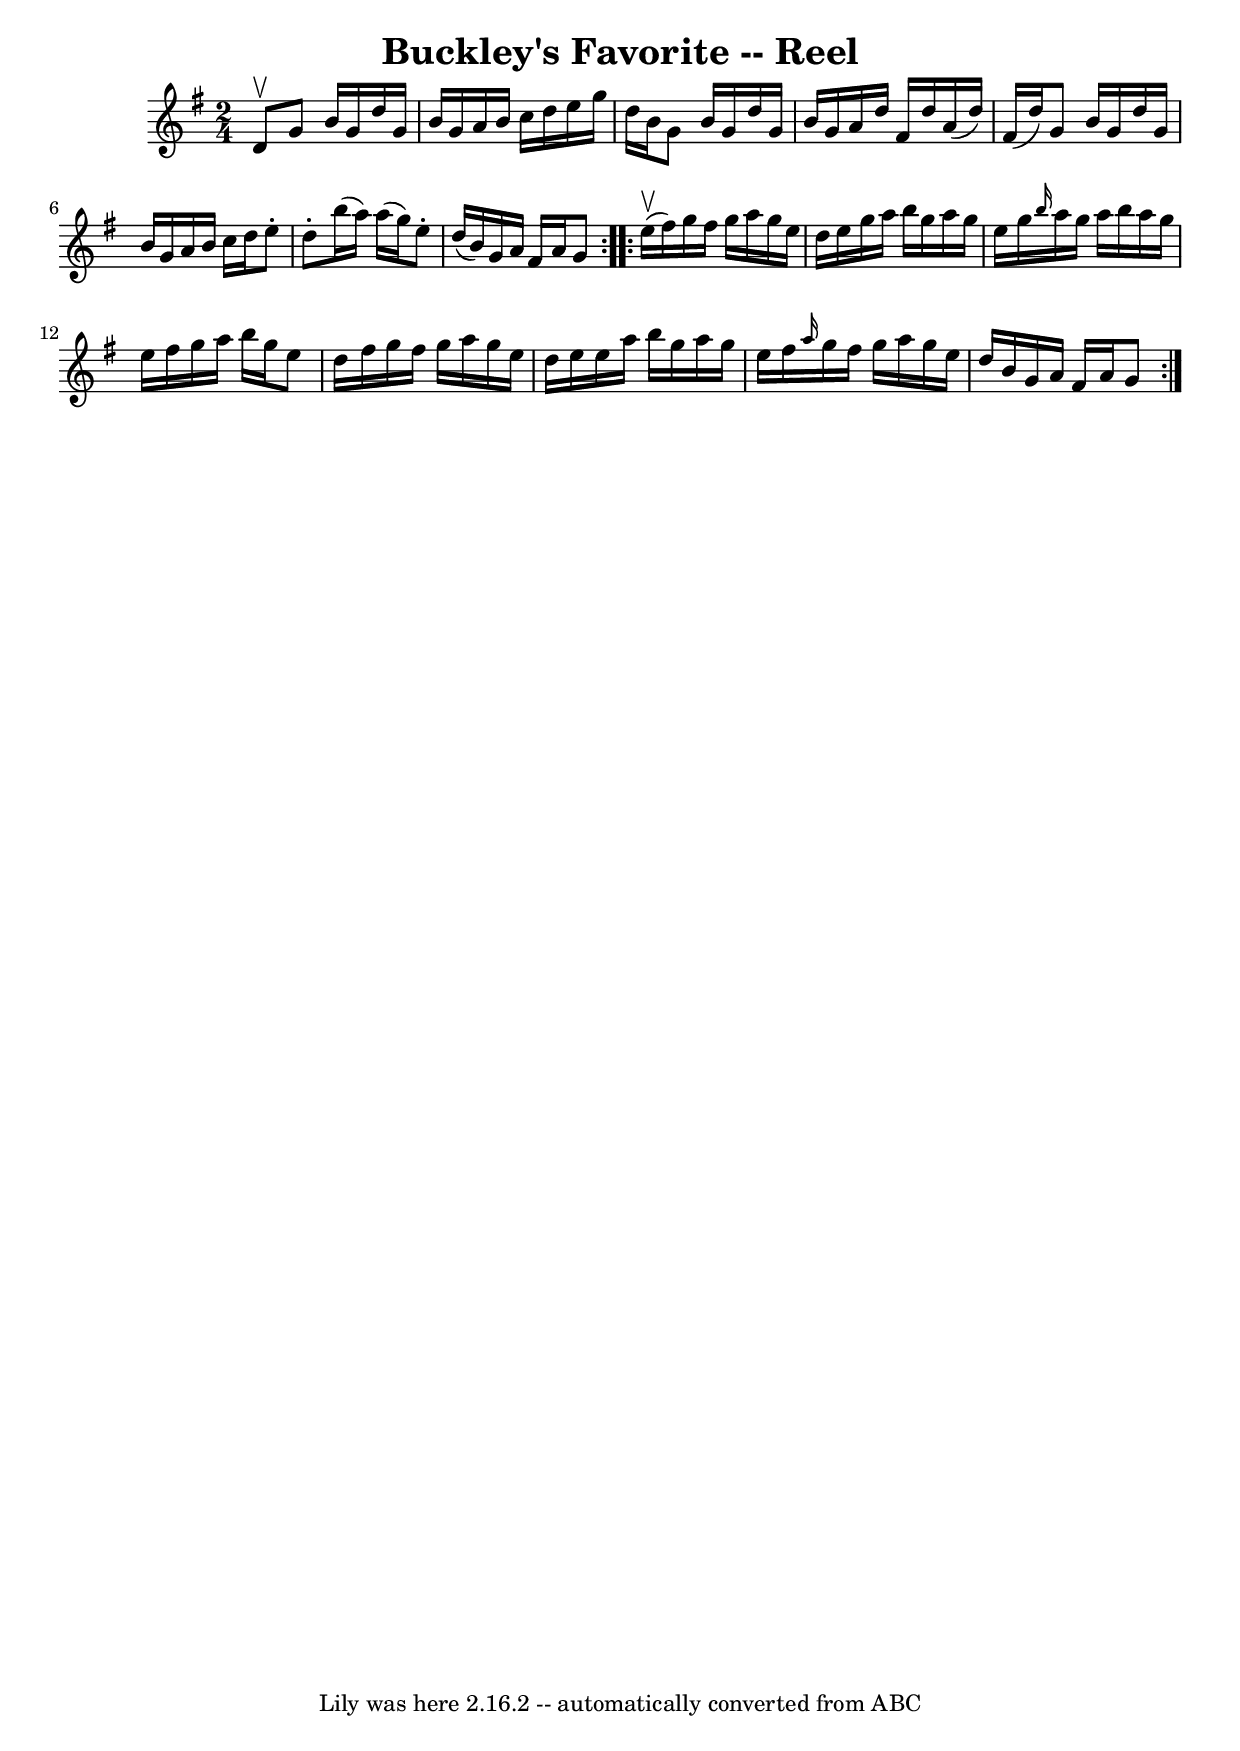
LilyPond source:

\version "2.16.2"
\include "Mammoth.ily"
\header {
  %% book = "Ryan's Mammoth Collection"
  crossRefNumber = "1"
  footnotes = ""
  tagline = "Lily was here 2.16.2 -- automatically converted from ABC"
  title = "Buckley's Favorite -- Reel"

}
voicedefault =  {



  \repeat volta 2 {

    \time 2/4 
    \key g \major     d'8^\upbow  |
    g'8 b'16 g'16 d''16        g'16 b'16 g'16   |
    a'16 b'16 c''16 d''16 e''16         g''16 d''16 b'16   |
    g'8 b'16 g'16 d''16 g'16 b'16      g'16   |
    a'16 d''16 fis'16 d''16 a'16 (d''16)        fis'16 (d''16)  |
    g'8 b'16 g'16 d''16 g'16 b'16       g'16   |
    a'16 b'16 c''16 d''16 e''8-. d''8-. |
         b''16 (a''16) a''16 (g''16) e''8-. d''16 (b'16)   |
    g'16 a'16 fis'16 a'16 g'8  
  } 
  \repeat volta 2 {     e''16^\upbow(fis''16)  |
    g''16 fis''16 g''16 a''16 g''16        e''16 d''16 e''16   |
    g''16 a''16 b''16 g''16 a''16       g''16 e''16 g''16   |
    \grace { b''16  
	   } a''16 g''16         a''16 b''16 a''16 g''16 e''16 fis''16   |
    g''16 a''16      b''16 g''16 e''8 d''16 fis''16   |
    g''16 fis''16         g''16 a''16 g''16 e''16 d''16 e''16   |
    e''16 a''16        b''16 g''16 a''16 g''16 e''16 fis''16   |
    \grace {    
      a''16  
    } g''16 fis''16 g''16 a''16 g''16 e''16 d''16         b'16   |
    g'16 a'16 fis'16 a'16 g'8  
  }   

}

\score{
  <<

    \context Staff="default"
    {
      \voicedefault 
      
    }

  >>
  \layout {
    
  }
  \midi {
  }

}
